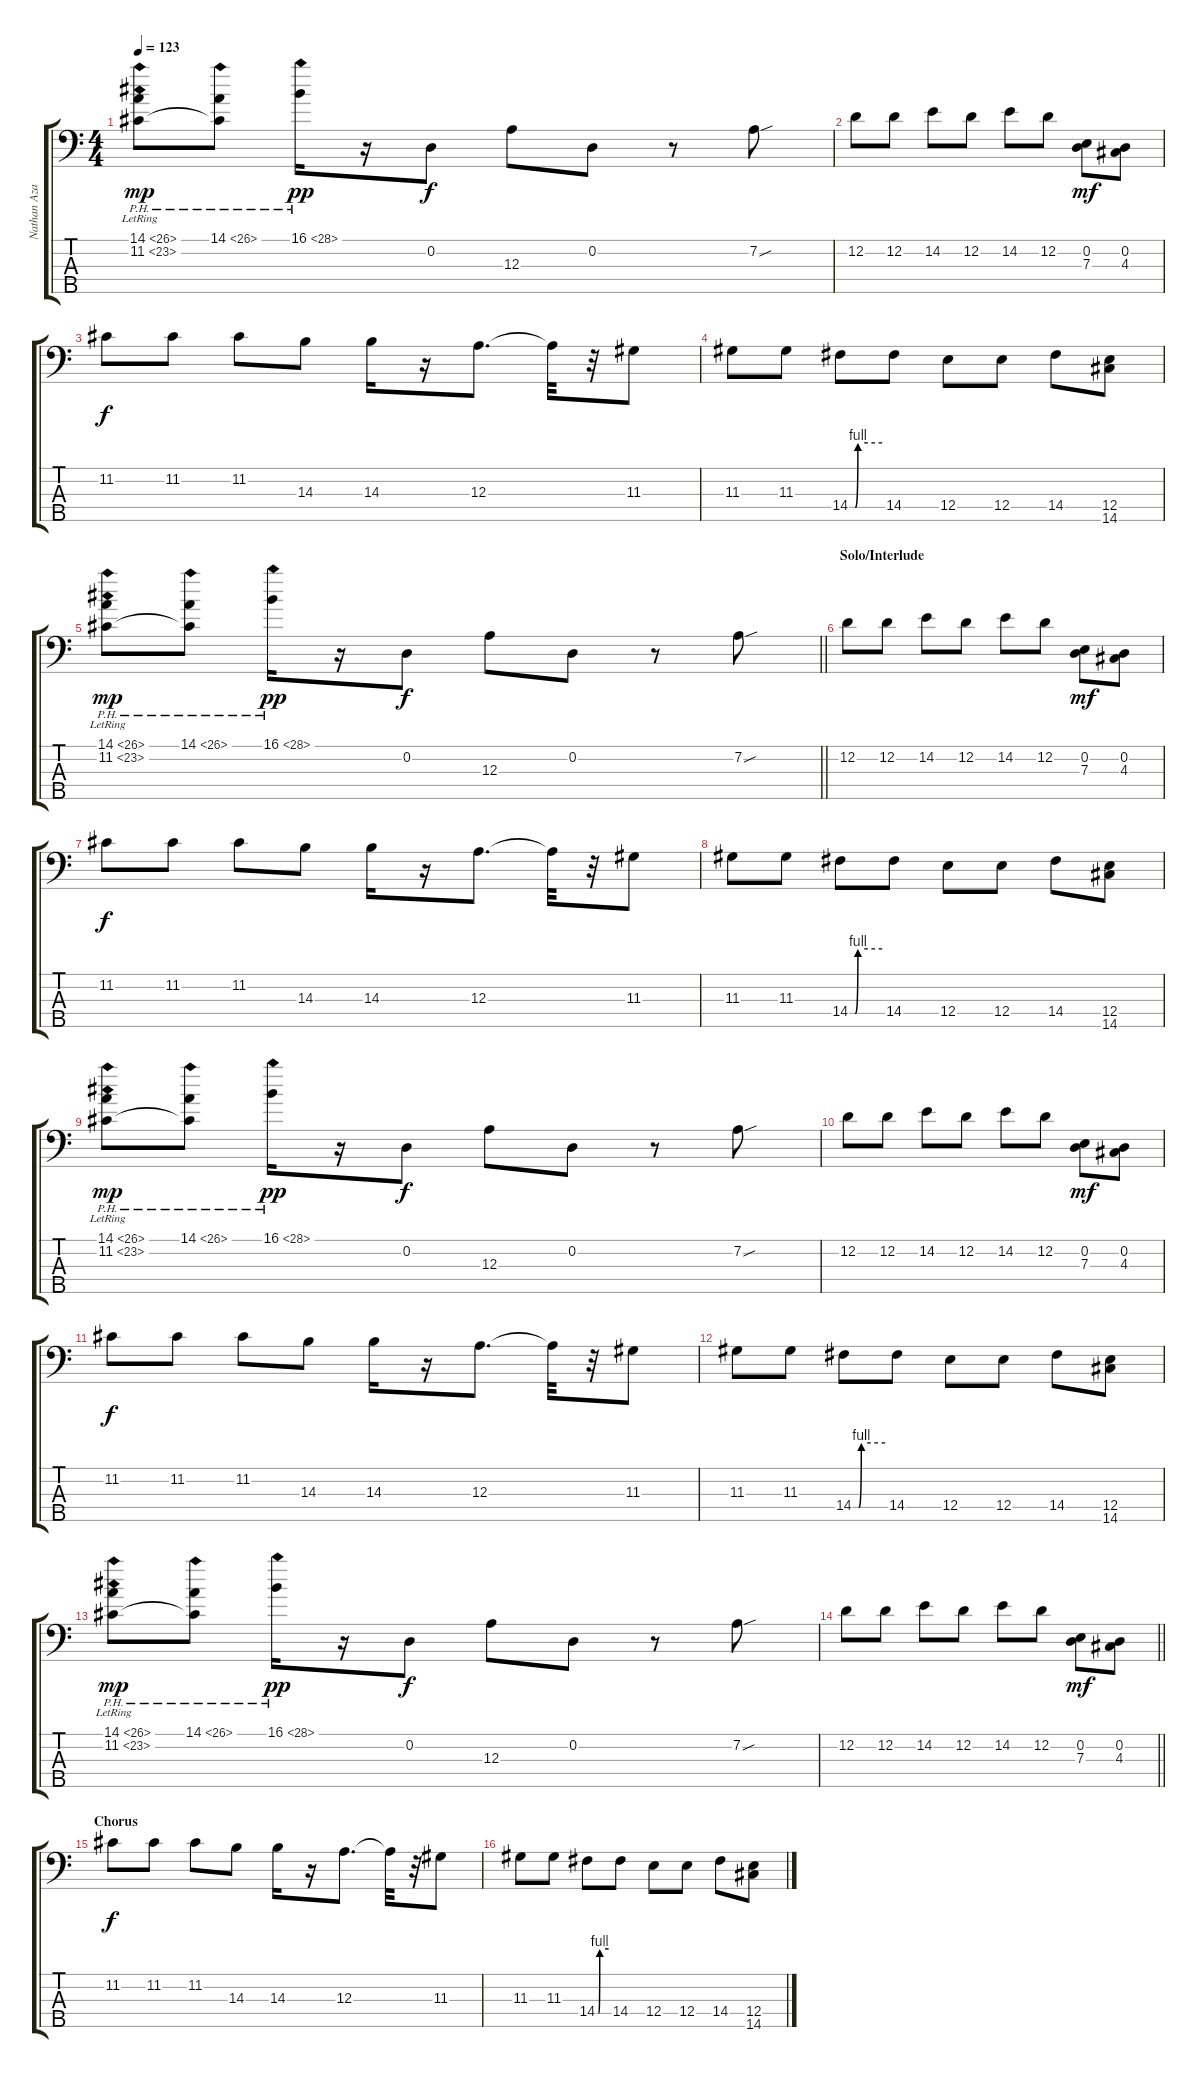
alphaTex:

\track ("Nathan Azarcon - Bass(Overdub)" "Nathan Aza") {instrument electricbasspick}
\staff {score tabs}
\tuning (G2 D2 A1 E1 B0) {hide}
\ts (4 4)
\tempo 123
\clef f4
\ks c
(14.1{ph 12} 11.2{ph 12 lr}).8{dy mp} (14.1{ph 12} 11.2{t}).8 16.1{ph 12}.16{dy pp} r.16 0.2.8{dy f} 12.3.8 0.2.8 r.8 7.2{sou}.8 |
12.2.8 12.2.8 14.2.8 12.2.8 14.2.8 12.2.8 (0.2 7.3).8{dy mf} (0.2 4.3).8 |
11.2.8{dy f} 11.2.8 11.2.8 14.3.8 14.3.16 r.16 12.3.8{d} 12.3{t}.32 r.32 11.3.8 |
11.3.8 11.3.8 14.4{be (custom 0 0 10 0 15 4 60 4)}.8 14.4.8 12.4.8 12.4.8 14.4.8 (12.4 14.5).8 |
\barLineRight lightlight
(14.1{ph 12} 11.2{ph 12 lr}).8{dy mp} (14.1{ph 12} 11.2{t}).8 16.1{ph 12}.16{dy pp} r.16 0.2.8{dy f} 12.3.8 0.2.8 r.8 7.2{sou}.8 |
\section ("" "Solo/Interlude")
12.2.8 12.2.8 14.2.8 12.2.8 14.2.8 12.2.8 (0.2 7.3).8{dy mf} (0.2 4.3).8 |
11.2.8{dy f} 11.2.8 11.2.8 14.3.8 14.3.16 r.16 12.3.8{d} 12.3{t}.32 r.32 11.3.8 |
11.3.8 11.3.8 14.4{be (custom 0 0 10 0 15 4 60 4)}.8 14.4.8 12.4.8 12.4.8 14.4.8 (12.4 14.5).8 |
(14.1{ph 12} 11.2{ph 12 lr}).8{dy mp} (14.1{ph 12} 11.2{t}).8 16.1{ph 12}.16{dy pp} r.16 0.2.8{dy f} 12.3.8 0.2.8 r.8 7.2{sou}.8 |
12.2.8 12.2.8 14.2.8 12.2.8 14.2.8 12.2.8 (0.2 7.3).8{dy mf} (0.2 4.3).8 |
11.2.8{dy f} 11.2.8 11.2.8 14.3.8 14.3.16 r.16 12.3.8{d} 12.3{t}.32 r.32 11.3.8 |
11.3.8 11.3.8 14.4{be (custom 0 0 10 0 15 4 60 4)}.8 14.4.8 12.4.8 12.4.8 14.4.8 (12.4 14.5).8 |
(14.1{ph 12} 11.2{ph 12 lr}).8{dy mp} (14.1{ph 12} 11.2{t}).8 16.1{ph 12}.16{dy pp} r.16 0.2.8{dy f} 12.3.8 0.2.8 r.8 7.2{sou}.8 |
\barLineRight lightlight
12.2.8 12.2.8 14.2.8 12.2.8 14.2.8 12.2.8 (0.2 7.3).8{dy mf} (0.2 4.3).8 |
\section ("" "Chorus")
11.2.8{dy f} 11.2.8 11.2.8 14.3.8 14.3.16 r.16 12.3.8{d} 12.3{t}.32 r.32 11.3.8 |
11.3.8 11.3.8 14.4{be (custom 0 0 10 0 15 4 60 4)}.8 14.4.8 12.4.8 12.4.8 14.4.8 (12.4 14.5).8
